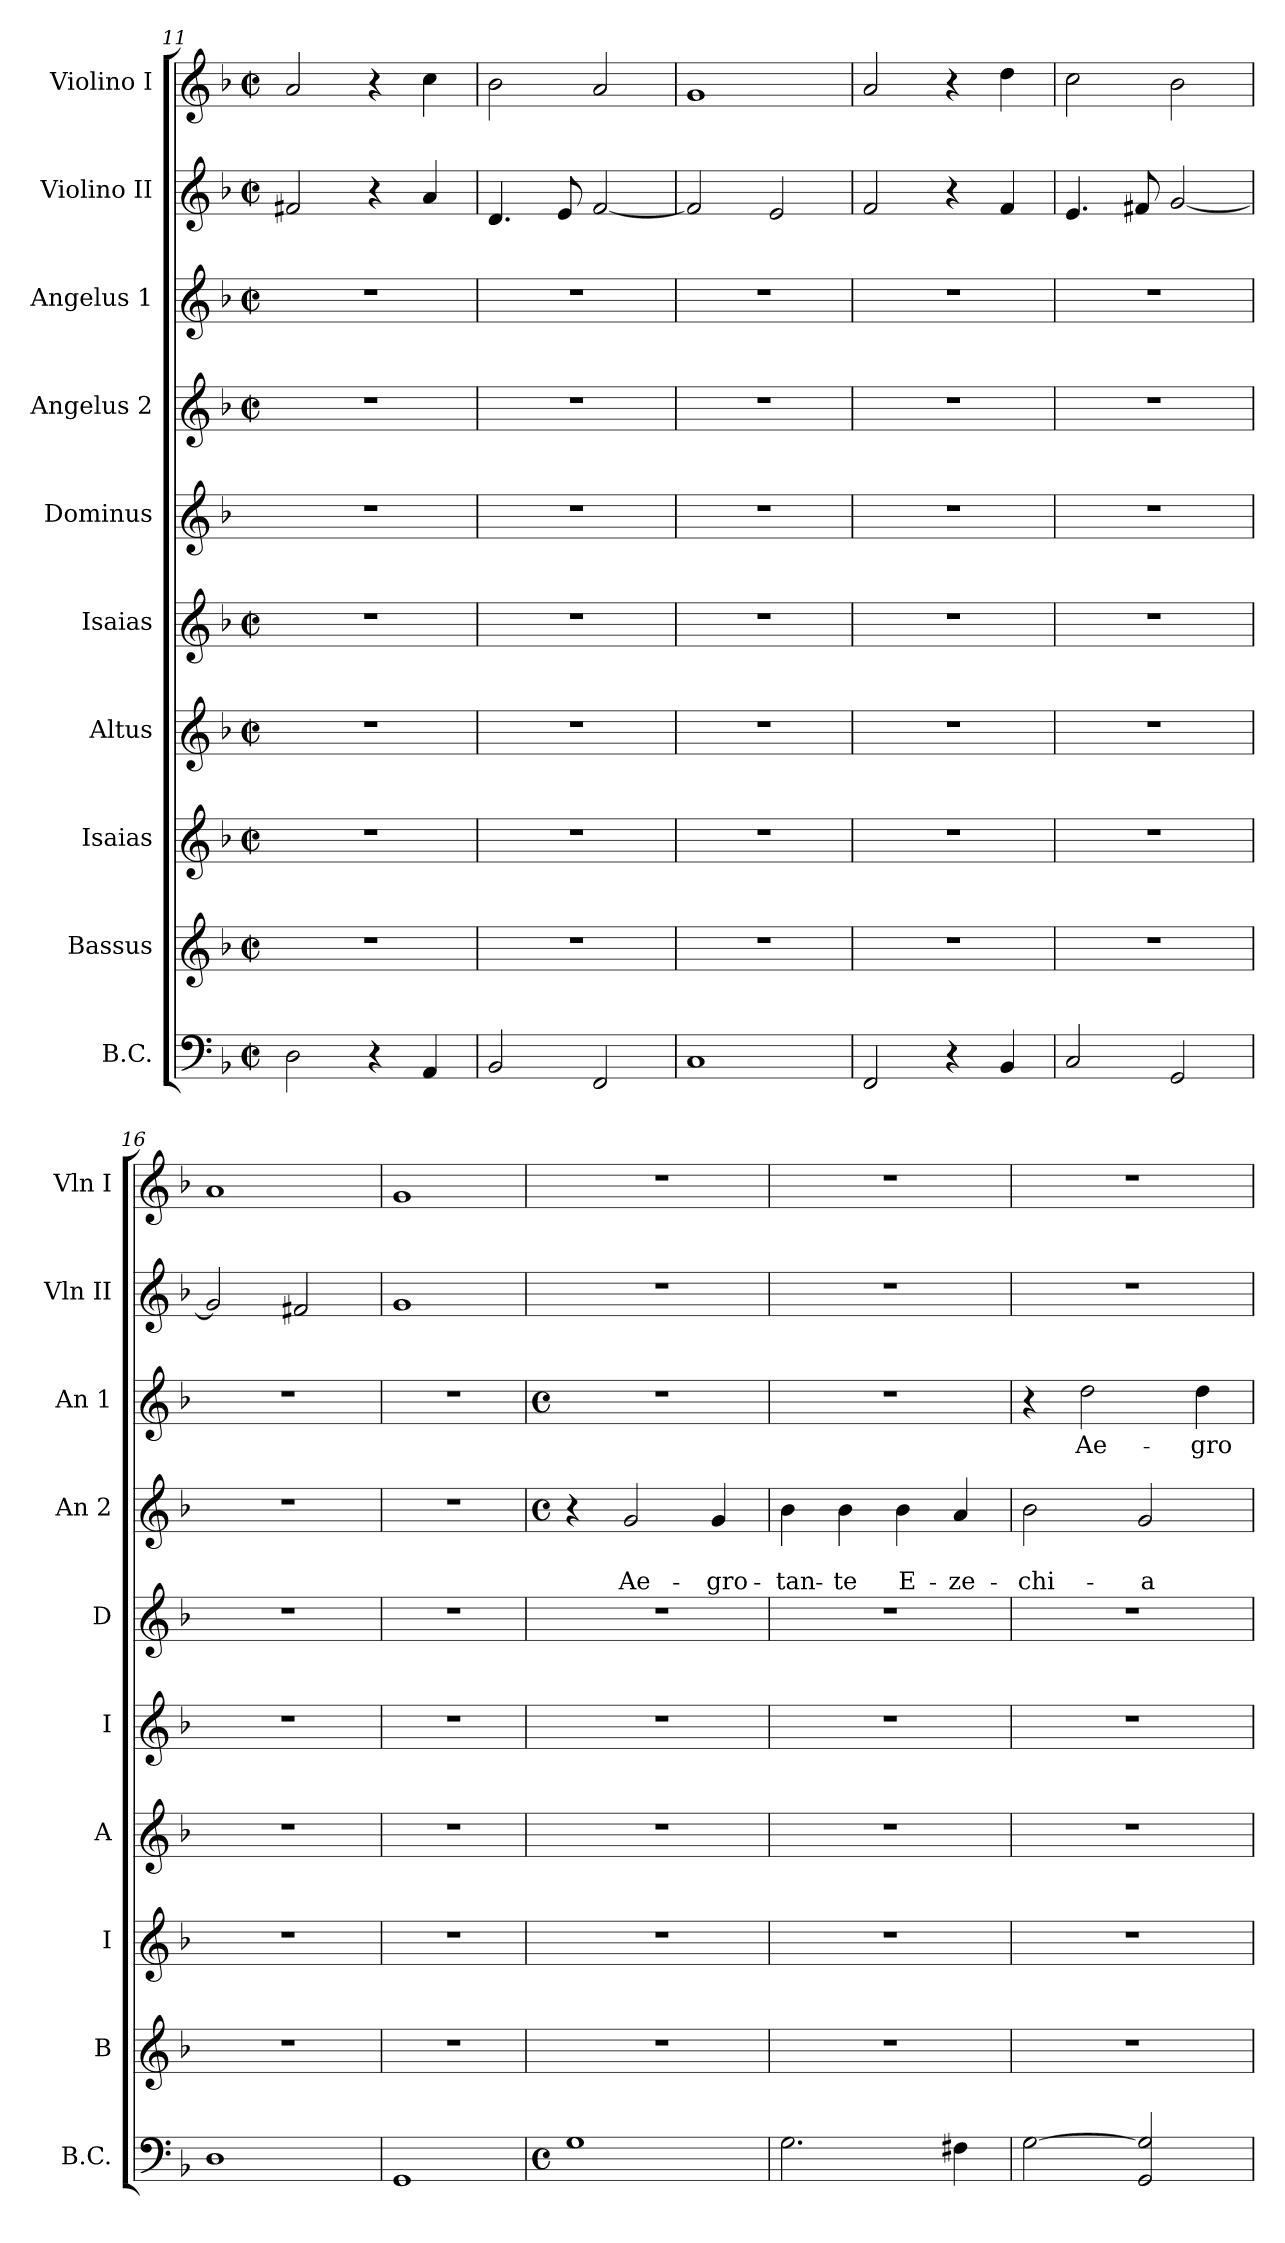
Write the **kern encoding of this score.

**kern	**kern	**kern	**kern	**kern	**kern	**kern	**text	**text	**kern	**text	**kern	**kern
*part10	*part9	*part8	*part7	*part6	*part5	*part4	*part4	*part4	*part3	*part3	*part2	*part1
*staff10	*staff9	*staff8	*staff7	*staff6	*staff5	*staff4	*staff4	*staff4	*staff3	*staff3	*staff2	*staff1
*I"B.C.	*I"Bassus	*I"Isaias	*I"Altus	*I"Isaias	*I"Dominus	*I"Angelus 2	*	*	*I"Angelus 1	*	*I"Violino II	*I"Violino I
*I'B.C.	*I'B	*I'I	*I'A	*I'I	*I'D	*I'An 2	*	*	*I'An 1	*	*I'Vln II	*I'Vln I
*clefF4	*clefG2	*clefG2	*clefG2	*clefG2	*clefG2	*clefG2	*	*	*clefG2	*	*clefG2	*clefG2
*k[b-]	*k[b-]	*k[b-]	*k[b-]	*k[b-]	*k[b-]	*k[b-]	*	*	*k[b-]	*	*k[b-]	*k[b-]
*F:	*F:	*F:	*F:	*F:	*F:	*F:	*	*	*F:	*	*F:	*F:
*M2/2	*M2/2	*M2/2	*M2/2	*M2/2	*	*M2/2	*	*	*M2/2	*	*M2/2	*M2/2
*met(c|)	*met(c|)	*met(c|)	*met(c|)	*met(c|)	*	*met(c|)	*	*	*met(c|)	*	*met(c|)	*met(c|)
=11	=11	=11	=11	=11	=11	=11	=11	=11	=11	=11	=11	=11
2D\	1r	1r	1r	1r	1r	1r	.	.	1r	.	2f#X/	2a/
4r	.	.	.	.	.	.	.	.	.	.	4r	4r
4AA/	.	.	.	.	.	.	.	.	.	.	4a/	4cc\
=12	=12	=12	=12	=12	=12	=12	=12	=12	=12	=12	=12	=12
2BB-/	1r	1r	1r	1r	1r	1r	.	.	1r	.	4.d/	2b-\
.	.	.	.	.	.	.	.	.	.	.	8e/	.
2FF/	.	.	.	.	.	.	.	.	.	.	[<2f/	2a/
=13	=13	=13	=13	=13	=13	=13	=13	=13	=13	=13	=13	=13
1C	1r	1r	1r	1r	1r	1r	.	.	1r	.	2f/]	1g
.	.	.	.	.	.	.	.	.	.	.	2e/	.
=14	=14	=14	=14	=14	=14	=14	=14	=14	=14	=14	=14	=14
2FF/	1r	1r	1r	1r	1r	1r	.	.	1r	.	2f/	2a/
4r	.	.	.	.	.	.	.	.	.	.	4r	4r
4BB-/	.	.	.	.	.	.	.	.	.	.	4f/	4dd\
=15	=15	=15	=15	=15	=15	=15	=15	=15	=15	=15	=15	=15
2C/	1r	1r	1r	1r	1r	1r	.	.	1r	.	4.e/	2cc\
.	.	.	.	.	.	.	.	.	.	.	8f#X/	.
2GG/	.	.	.	.	.	.	.	.	.	.	[<2g/	2b-\
=16	=16	=16	=16	=16	=16	=16	=16	=16	=16	=16	=16	=16
1D	1r	1r	1r	1r	1r	1r	.	.	1r	.	2g/]	1a
.	.	.	.	.	.	.	.	.	.	.	2f#X/	.
=17	=17	=17	=17	=17	=17	=17	=17	=17	=17	=17	=17	=17
1GG	1r	1r	1r	1r	1r	1r	.	.	1r	.	1g	1g
!!LO:LB:g=z
=18!	=18!	=18!	=18!	=18!	=18!	=18!	=18!	=18!	=18!	=18!	=18!	=18!
*M4/4	*	*	*	*	*	*M4/4	*	*	*M4/4	*	*	*
*met(c)	*	*	*	*	*	*met(c)	*	*	*met(c)	*	*	*
1G	1r	1r	1r	1r	1r	4r	.	.	1r	.	1r	1r
!	!	!	!	!	!	!	!	!LO:LY:b	!	!	!	!
.	.	.	.	.	.	2g/	.	Ae-	.	.	.	.
!	!	!	!	!	!	!	!	!LO:LY:b	!	!	!	!
.	.	.	.	.	.	4g/	.	-gro-	.	.	.	.
=19	=19	=19	=19	=19	=19	=19	=19	=19	=19	=19	=19	=19
!	!	!	!	!	!	!	!	!LO:LY:b	!	!	!	!
2.G\	1r	1r	1r	1r	1r	4b-\	.	-tan-	1r	.	1r	1r
!	!	!	!	!	!	!	!	!LO:LY:b	!	!	!	!
.	.	.	.	.	.	4b-\	.	-te	.	.	.	.
!	!	!	!	!	!	!	!	!LO:LY:b	!	!	!	!
.	.	.	.	.	.	4b-\	.	E-	.	.	.	.
!	!	!	!	!	!	!	!	!LO:LY:b	!	!	!	!
4F#X\	.	.	.	.	.	4a/	.	-ze-	.	.	.	.
=20	=20	=20	=20	=20	=20	=20	=20	=20	=20	=20	=20	=20
!	!	!	!	!	!	!	!	!LO:LY:b	!	!	!	!
[>2G\	1r	1r	1r	1r	1r	2b-\	.	-chi-	4r	.	1r	1r
!	!	!	!	!	!	!	!	!	!	!LO:LY:b	!	!
.	.	.	.	.	.	.	.	.	2dd\	Ae-	.	.
!	!	!	!	!	!	!	!	!LO:LY:b	!	!	!	!
2GG/ 2G/]	.	.	.	.	.	2g/	.	-a	.	.	.	.
!	!	!	!	!	!	!	!	!	!	!LO:LY:b	!	!
.	.	.	.	.	.	.	.	.	4dd\	-gro-	.	.
=	=	=	=	=	=	=	=	=	=	=	=	=
*-	*-	*-	*-	*-	*-	*-	*-	*-	*-	*-	*-	*-
